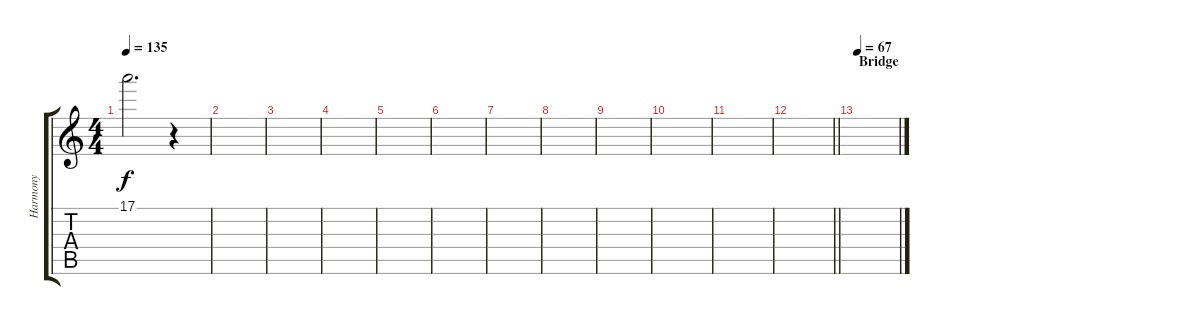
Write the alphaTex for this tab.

\track ("Harmony" "Harmony") {instrument distortionguitar}
\staff {score tabs}
\tuning (E4 B3 G3 D3 A2 E2) {hide}
\ts (4 4)
\tempo 135
\clef g2
\ks c
17.1.2{d dy f} r.4 |
|
|
|
|
|
|
|
|
|
|
\barLineRight lightlight
|
\section ("" "Bridge")
\tempo 67
